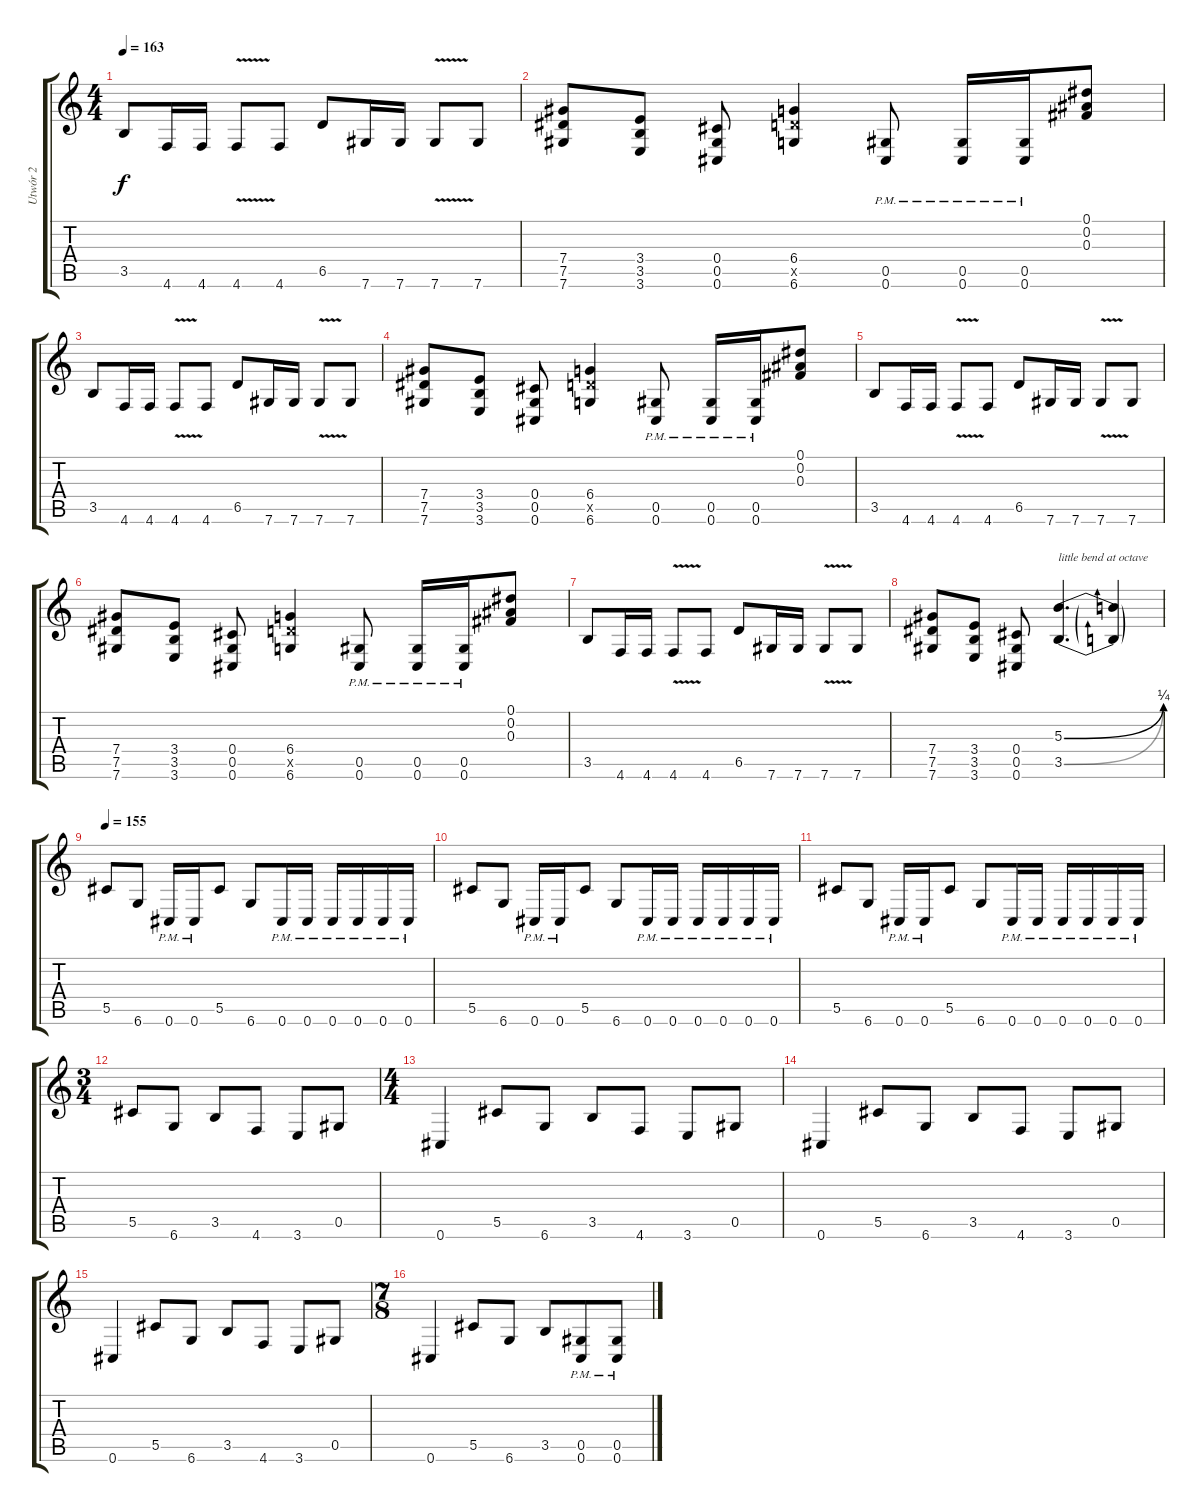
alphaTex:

\track ("Utwór 2" "Utwór 2") {instrument distortionguitar}
\staff {score tabs}
\tuning (Eb4 Bb3 Gb3 Db3 Ab2 Db2) {hide}
\ts (4 4)
\tempo 163
\clef g2
\ks c
3.5.8{dy f} 4.6.16 4.6.16 4.6{v}.8 4.6.8 6.5.8 7.6.16 7.6.16 7.6{v}.8 7.6.8 |
(7.4 7.5 7.6).8 (3.4 3.5 3.6).8 (0.4 0.5 0.6).8 (6.4 6.5{x} 6.6).4 (0.5{pm} 0.6{pm}).8 (0.5{pm} 0.6{pm}).16 (0.5{pm} 0.6{pm}).16 (0.1 0.2 0.3).8 |
3.5.8 4.6.16 4.6.16 4.6{v}.8 4.6.8 6.5.8 7.6.16 7.6.16 7.6{v}.8 7.6.8 |
(7.4 7.5 7.6).8 (3.4 3.5 3.6).8 (0.4 0.5 0.6).8 (6.4 6.5{x} 6.6).4 (0.5{pm} 0.6{pm}).8 (0.5{pm} 0.6{pm}).16 (0.5{pm} 0.6{pm}).16 (0.1 0.2 0.3).8 |
3.5.8 4.6.16 4.6.16 4.6{v}.8 4.6.8 6.5.8 7.6.16 7.6.16 7.6{v}.8 7.6.8 |
(7.4 7.5 7.6).8 (3.4 3.5 3.6).8 (0.4 0.5 0.6).8 (6.4 6.5{x} 6.6).4 (0.5{pm} 0.6{pm}).8 (0.5{pm} 0.6{pm}).16 (0.5{pm} 0.6{pm}).16 (0.1 0.2 0.3).8 |
3.5.8 4.6.16 4.6.16 4.6{v}.8 4.6.8 6.5.8 7.6.16 7.6.16 7.6{v}.8 7.6.8 |
(7.4 7.5 7.6).8 (3.4 3.5 3.6).8 (0.4 0.5 0.6).8 (5.3{be (bend 0 0 60 1)} 3.5{be (bend 0 0 60 1)}).4{d txt "little bend at octave"} (5.3{t} 3.5{t}).4 |
\tempo 155
5.5.8 6.6.8 0.6{pm}.16 0.6{pm}.16 5.5.8 6.6.8 0.6{pm}.16 0.6{pm}.16 0.6{pm}.16 0.6{pm}.16 0.6{pm}.16 0.6{pm}.16 |
5.5.8 6.6.8 0.6{pm}.16 0.6{pm}.16 5.5.8 6.6.8 0.6{pm}.16 0.6{pm}.16 0.6{pm}.16 0.6{pm}.16 0.6{pm}.16 0.6{pm}.16 |
5.5.8 6.6.8 0.6{pm}.16 0.6{pm}.16 5.5.8 6.6.8 0.6{pm}.16 0.6{pm}.16 0.6{pm}.16 0.6{pm}.16 0.6{pm}.16 0.6{pm}.16 |
\ts (3 4)
5.5.8 6.6.8 3.5.8 4.6.8 3.6.8 0.5.8 |
\ts (4 4)
0.6.4 5.5.8 6.6.8 3.5.8 4.6.8 3.6.8 0.5.8 |
0.6.4 5.5.8 6.6.8 3.5.8 4.6.8 3.6.8 0.5.8 |
0.6.4 5.5.8 6.6.8 3.5.8 4.6.8 3.6.8 0.5.8 |
\ts (7 8)
0.6.4 5.5.8 6.6.8 3.5.8 (0.5{pm} 0.6{pm}).8 (0.5{pm} 0.6{pm}).8
